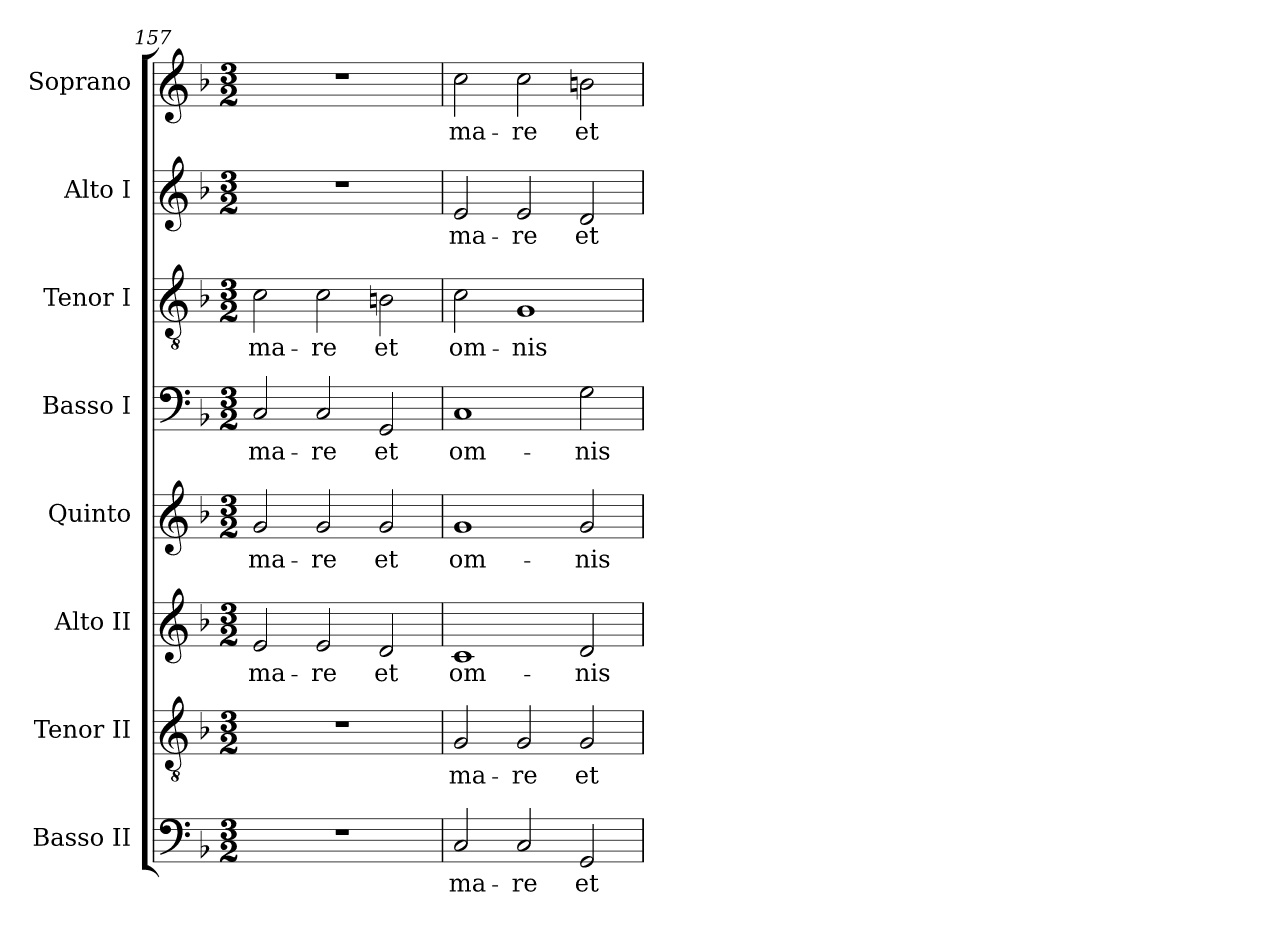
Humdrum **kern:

**kern	**text	**kern	**text	**kern	**text	**kern	**text	**kern	**text	**kern	**text	**kern	**text	**kern	**text
*part8	*part8	*part7	*part7	*part6	*part6	*part5	*part5	*part4	*part4	*part3	*part3	*part2	*part2	*part1	*part1
*staff8	*staff8	*staff7	*staff7	*staff6	*staff6	*staff5	*staff5	*staff4	*staff4	*staff3	*staff3	*staff2	*staff2	*staff1	*staff1
*I"Basso II	*	*I"Tenor II	*	*I"Alto II	*	*I"Quinto	*	*I"Basso I	*	*I"Tenor I	*	*I"Alto I	*	*I"Soprano	*
*I'B. 2	*	*I'T. 2	*	*I'A. 2	*	*I'Q.	*	*I'B. 1	*	*I'T. 1	*	*I'A. 1	*	*I'S.	*
*clefF4	*	*clefGv2	*	*clefG2	*	*clefG2	*	*clefF4	*	*clefGv2	*	*clefG2	*	*clefG2	*
*	*	*ITrd7c12	*	*	*	*	*	*	*	*ITrd7c12	*	*	*	*	*
*k[b-]	*	*k[b-]	*	*k[b-]	*	*k[b-]	*	*k[b-]	*	*k[b-]	*	*k[b-]	*	*k[b-]	*
*F:	*	*F:	*	*F:	*	*F:	*	*F:	*	*F:	*	*F:	*	*F:	*
*M3/2	*	*M3/2	*	*M3/2	*	*M3/2	*	*M3/2	*	*M3/2	*	*M3/2	*	*M3/2	*
=157	=157	=157	=157	=157	=157	=157	=157	=157	=157	=157	=157	=157	=157	=157	=157
!LO:N:vis=1	!	!LO:N:vis=1	!	!	!	!	!	!	!	!	!	!	!	!	!
!	!	!	!	!	!LO:LY:b:color=#000000	!	!	!	!	!	!	!	!	!	!
!	!	!	!	!	!	!	!LO:LY:b:color=#000000	!	!	!	!	!	!	!	!
!	!	!	!	!	!	!	!	!	!LO:LY:b:color=#000000	!	!	!	!	!	!
!	!	!	!	!	!	!	!	!	!	!	!LO:LY:b:color=#000000	!LO:N:vis=1	!	!LO:N:vis=1	!
1.r	.	1.r	.	2ei/	ma-	2gi/	ma-	2Ci/	ma-	2Ci\	ma-	1.r	.	1.r	.
!	!	!	!	!	!LO:LY:b:color=#000000	!	!	!	!	!	!	!	!	!	!
!	!	!	!	!	!	!	!LO:LY:b:color=#000000	!	!	!	!	!	!	!	!
!	!	!	!	!	!	!	!	!	!LO:LY:b:color=#000000	!	!	!	!	!	!
!	!	!	!	!	!	!	!	!	!	!	!LO:LY:b:color=#000000	!	!	!	!
.	.	.	.	2ei/	-re	2gi/	-re	2Ci/	-re	2Ci\	-re	.	.	.	.
!	!	!	!	!	!LO:LY:b:color=#000000	!	!	!	!	!	!	!	!	!	!
!	!	!	!	!	!	!	!LO:LY:b:color=#000000	!	!	!	!	!	!	!	!
!	!	!	!	!	!	!	!	!	!LO:LY:b:color=#000000	!	!	!	!	!	!
!	!	!	!	!	!	!	!	!	!	!	!LO:LY:b:color=#000000	!	!	!	!
.	.	.	.	2di/	et	2gi/	et	2GGi/	et	2BBni\	et	.	.	.	.
=158	=158	=158	=158	=158	=158	=158	=158	=158	=158	=158	=158	=158	=158	=158	=158
!	!LO:LY:b:color=#000000	!	!	!	!	!	!	!	!	!	!	!	!	!	!
!	!	!	!LO:LY:b:color=#000000	!	!	!	!	!	!	!	!	!	!	!	!
!	!	!	!	!	!LO:LY:b:color=#000000	!	!	!	!	!	!	!	!	!	!
!	!	!	!	!	!	!	!LO:LY:b:color=#000000	!	!	!	!	!	!	!	!
!	!	!	!	!	!	!	!	!	!LO:LY:b:color=#000000	!	!	!	!	!	!
!	!	!	!	!	!	!	!	!	!	!	!LO:LY:b:color=#000000	!	!	!	!
!	!	!	!	!	!	!	!	!	!	!	!	!	!LO:LY:b:color=#000000	!	!
!	!	!	!	!	!	!	!	!	!	!	!	!	!	!	!LO:LY:b:color=#000000
2Ci/	ma-	2GGi/	ma-	1ci	om-	1gi	om-	1Ci	om-	2Ci\	om-	2ei/	ma-	2cci\	ma-
!	!LO:LY:b:color=#000000	!	!	!	!	!	!	!	!	!	!	!	!	!	!
!	!	!	!LO:LY:b:color=#000000	!	!	!	!	!	!	!	!	!	!	!	!
!	!	!	!	!	!	!	!	!	!	!	!LO:LY:b:color=#000000	!	!	!	!
!	!	!	!	!	!	!	!	!	!	!	!	!	!LO:LY:b:color=#000000	!	!
!	!	!	!	!	!	!	!	!	!	!	!	!	!	!	!LO:LY:b:color=#000000
2Ci/	-re	2GGi/	-re	.	.	.	.	.	.	1GGi	-nis	2ei/	-re	2cci\	-re
!	!LO:LY:b:color=#000000	!	!	!	!	!	!	!	!	!	!	!	!	!	!
!	!	!	!LO:LY:b:color=#000000	!	!	!	!	!	!	!	!	!	!	!	!
!	!	!	!	!	!LO:LY:b:color=#000000	!	!	!	!	!	!	!	!	!	!
!	!	!	!	!	!	!	!LO:LY:b:color=#000000	!	!	!	!	!	!	!	!
!	!	!	!	!	!	!	!	!	!LO:LY:b:color=#000000	!	!	!	!	!	!
!	!	!	!	!	!	!	!	!	!	!	!	!	!LO:LY:b:color=#000000	!	!
!	!	!	!	!	!	!	!	!	!	!	!	!	!	!	!LO:LY:b:color=#000000
2GGi/	et	2GGi/	et	2di/	-nis	2gi/	-nis	2Gi\	-nis	.	.	2di/	et	2bni\	et
=	=	=	=	=	=	=	=	=	=	=	=	=	=	=	=
*-	*-	*-	*-	*-	*-	*-	*-	*-	*-	*-	*-	*-	*-	*-	*-
